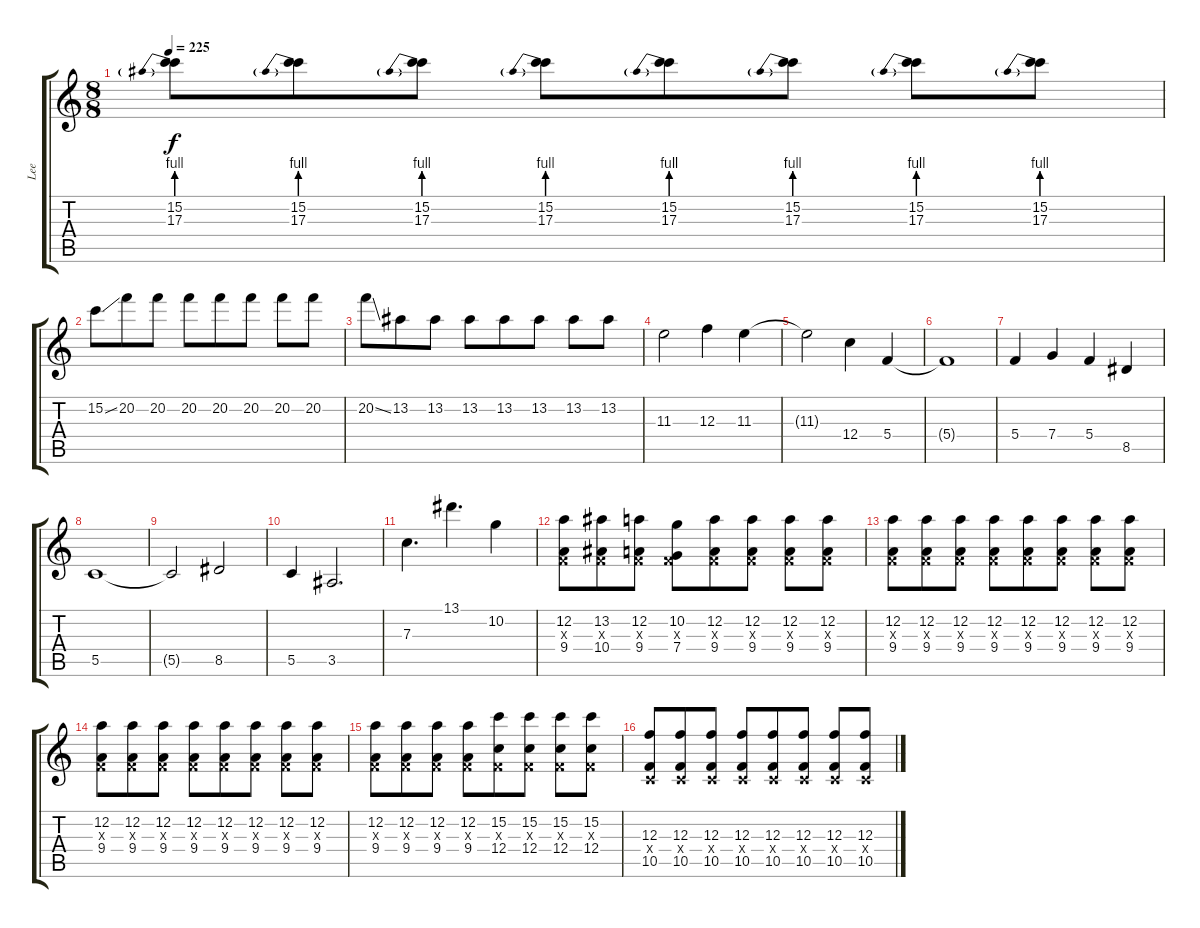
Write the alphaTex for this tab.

\track ("Lee" "Lee") {instrument overdrivenguitar}
\staff {score tabs}
\tuning (D4 A3 F3 C3 G2 C2) {hide}
\ts (8 8)
\tempo 225
\clef g2
\ks c
(15.2 17.3{be (prebend 0 4 60 4)}).8{dy f} (15.2 17.3{be (prebend 0 4 60 4)}).8 (15.2 17.3{be (prebend 0 4 60 4)}).8 (15.2 17.3{be (prebend 0 4 60 4)}).8 (15.2 17.3{be (prebend 0 4 60 4)}).8 (15.2 17.3{be (prebend 0 4 60 4)}).8 (15.2 17.3{be (prebend 0 4 60 4)}).8 (15.2 17.3{be (prebend 0 4 60 4)}).8 |
15.2{ss}.8 20.2.8 20.2.8 20.2.8 20.2.8 20.2.8 20.2.8 20.2.8 |
20.2{ss}.8 13.2.8 13.2.8 13.2.8 13.2.8 13.2.8 13.2.8 13.2.8 |
11.3.2 12.3.4 11.3.4 |
11.3{t}.2 12.4.4 5.4.4 |
5.4{t}.1 |
5.4.4 7.4.4 5.4.4 8.5.4 |
5.5.1 |
5.5{t}.2 8.5.2 |
5.5.4 3.5.2{d} |
7.3.4{d} 13.1.4{d} 10.2.4 |
(12.2 0.3{x} 9.4).8 (13.2 0.3{x} 10.4).8 (12.2 0.3{x} 9.4).8 (10.2 0.3{x} 7.4).8 (12.2 0.3{x} 9.4).8 (12.2 0.3{x} 9.4).8 (12.2 0.3{x} 9.4).8 (12.2 0.3{x} 9.4).8 |
(12.2 0.3{x} 9.4).8 (12.2 0.3{x} 9.4).8 (12.2 0.3{x} 9.4).8 (12.2 0.3{x} 9.4).8 (12.2 0.3{x} 9.4).8 (12.2 0.3{x} 9.4).8 (12.2 0.3{x} 9.4).8 (12.2 0.3{x} 9.4).8 |
(12.2 0.3{x} 9.4).8 (12.2 0.3{x} 9.4).8 (12.2 0.3{x} 9.4).8 (12.2 0.3{x} 9.4).8 (12.2 0.3{x} 9.4).8 (12.2 0.3{x} 9.4).8 (12.2 0.3{x} 9.4).8 (12.2 0.3{x} 9.4).8 |
(12.2 0.3{x} 9.4).8 (12.2 0.3{x} 9.4).8 (12.2 0.3{x} 9.4).8 (12.2 0.3{x} 9.4).8 (15.2 0.3{x} 12.4).8 (15.2 0.3{x} 12.4).8 (15.2 0.3{x} 12.4).8 (15.2 0.3{x} 12.4).8 |
(12.3 0.4{x} 10.5).8 (12.3 0.4{x} 10.5).8 (12.3 0.4{x} 10.5).8 (12.3 0.4{x} 10.5).8 (12.3 0.4{x} 10.5).8 (12.3 0.4{x} 10.5).8 (12.3 0.4{x} 10.5).8 (12.3 0.4{x} 10.5).8
